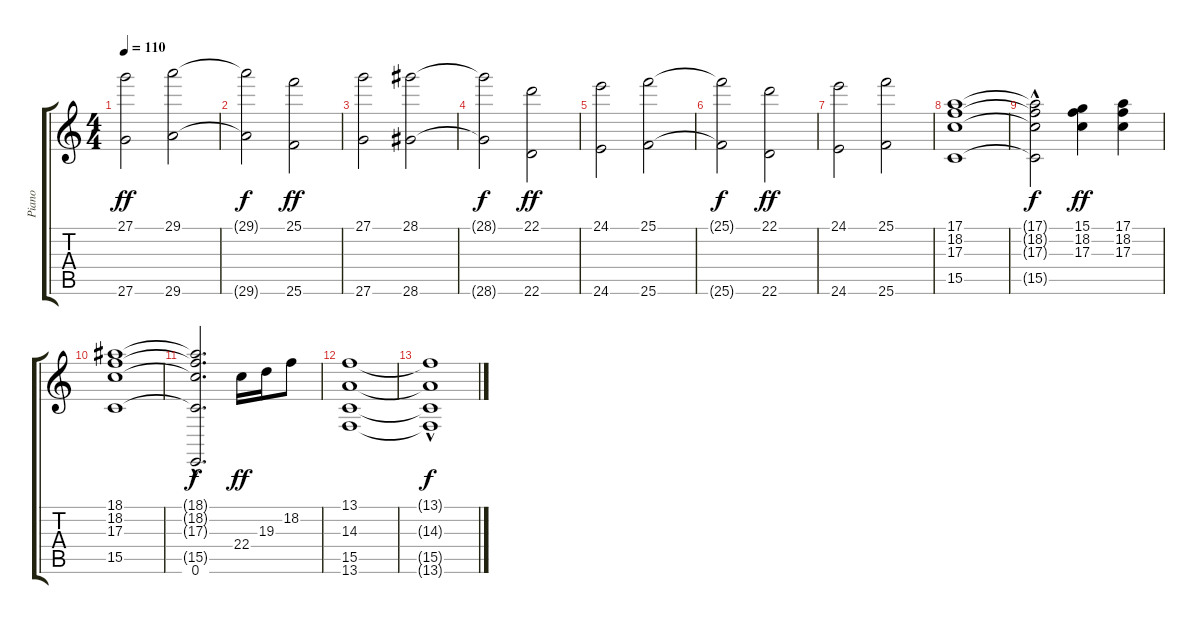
\track ("Piano" "Piano") {instrument acousticgrandpiano}
\staff {score tabs}
\tuning (E4 B3 G3 D3 A2 E2) {hide}
\ts (4 4)
\tempo 110
\clef g2
\ks c
(27.1 27.6).2{dy ff} (29.1 29.6).2 |
(29.1{t} 29.6{t}).2{dy f} (25.1 25.6).2{dy ff} |
(27.1 27.6).2 (28.1 28.6).2 |
(28.1{t} 28.6{t}).2{dy f} (22.1 22.6).2{dy ff} |
(24.1 24.6).2 (25.1 25.6).2 |
(25.1{t} 25.6{t}).2{dy f} (22.1 22.6).2{dy ff} |
(24.1 24.6).2 (25.1 25.6).2 |
(17.1 18.2 17.3 15.5).1 |
(17.1{t} 18.2{hac t} 17.3{hac t} 15.5{t}).2{dy f} (15.1 18.2 17.3).4{dy ff} (17.1 18.2 17.3).4 |
(18.1 18.2 17.3 15.5).1 |
(18.1{hac t} 18.2{t} 17.3{t} 15.5{hac t} 0.6).2{d dy f} 22.4.16{dy ff} 19.3.16 18.2.8 |
(13.1 14.3 15.5 13.6).1 |
(13.1{hac t} 14.3{hac t} 15.5{t} 13.6{hac t}).1{dy f}
